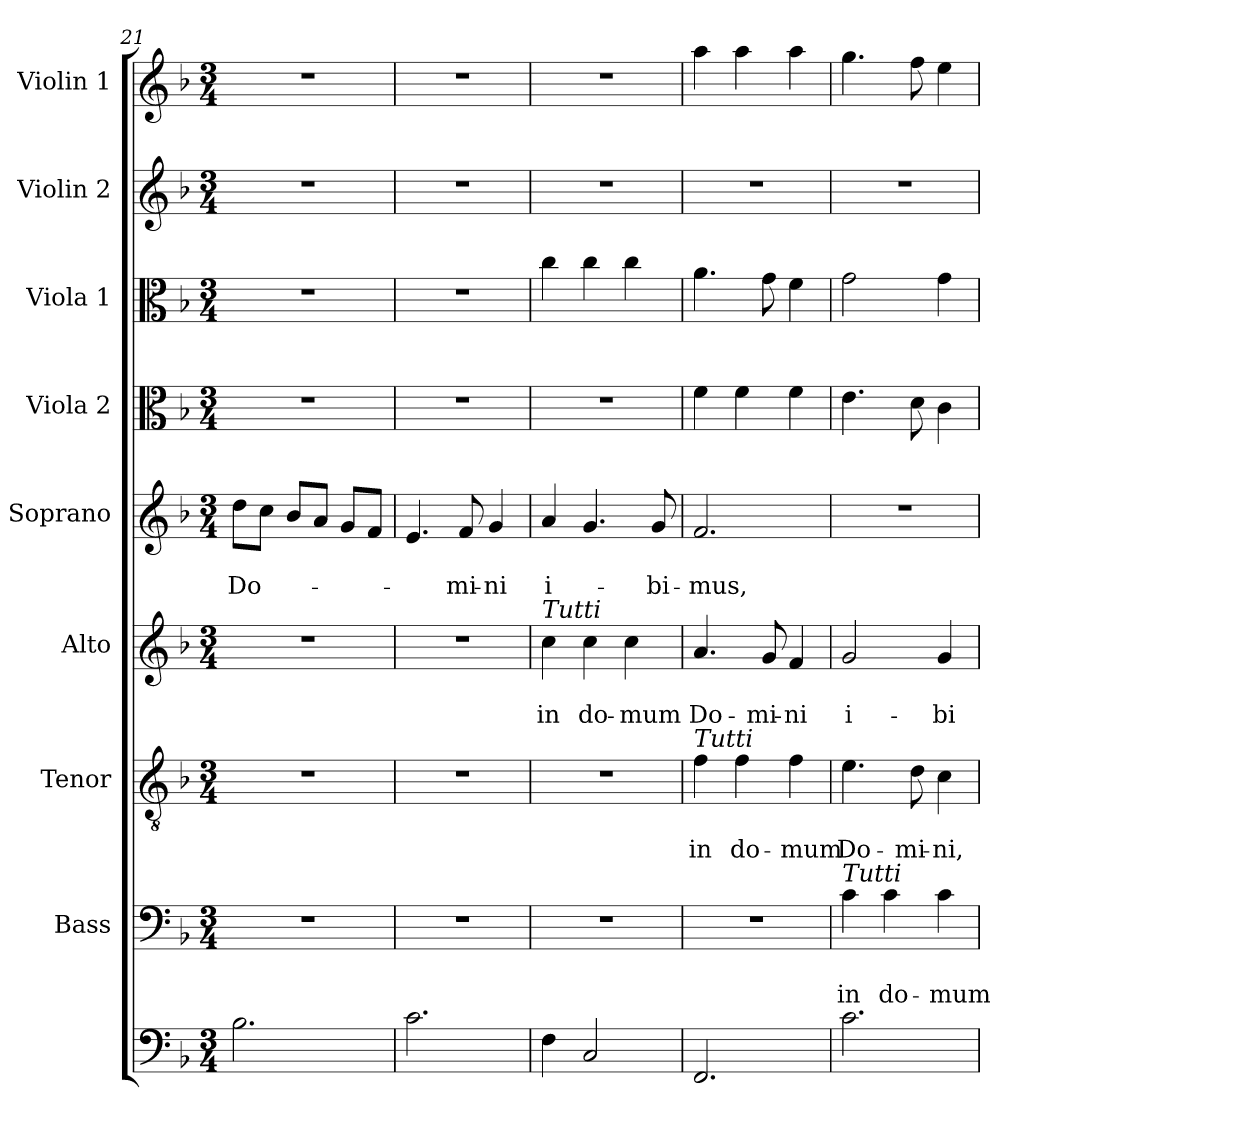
**kern	**kern	**text	**text	**kern	**text	**text	**kern	**text	**text	**kern	**text	**text	**kern	**kern	**kern	**kern
*part9	*part8	*part8	*part8	*part7	*part7	*part7	*part6	*part6	*part6	*part5	*part5	*part5	*part4	*part3	*part2	*part1
*staff9	*staff8	*staff8	*staff8	*staff7	*staff7	*staff7	*staff6	*staff6	*staff6	*staff5	*staff5	*staff5	*staff4	*staff3	*staff2	*staff1
*	*I"Bass	*	*	*I"Tenor	*	*	*I"Alto	*	*	*I"Soprano	*	*	*I"Viola 2	*I"Viola 1	*I"Violin 2	*I"Violin 1
*	*I'B	*	*	*I'T	*	*	*I'A	*	*	*I'S	*	*	*I'Vla. 2	*I'Vla. 1	*I'Vln. 2	*I'Vln. 1
*clefF4	*clefF4	*	*	*clefGv2	*	*	*clefG2	*	*	*clefG2	*	*	*clefC3	*clefC3	*clefG2	*clefG2
*k[b-]	*k[b-]	*	*	*k[b-]	*	*	*k[b-]	*	*	*k[b-]	*	*	*k[b-]	*k[b-]	*k[b-]	*k[b-]
*F:	*F:	*	*	*F:	*	*	*F:	*	*	*F:	*	*	*F:	*F:	*F:	*F:
*M3/4	*M3/4	*	*	*M3/4	*	*	*M3/4	*	*	*M3/4	*	*	*M3/4	*M3/4	*M3/4	*M3/4
=21	=21	=21	=21	=21	=21	=21	=21	=21	=21	=21	=21	=21	=21	=21	=21	=21
!	!	!	!	!	!	!	!	!	!	!	!	!LO:LY:b	!	!	!	!
2.B-\	2.r	.	.	2.r	.	.	2.r	.	.	8dd\L	.	Do-	2.r	2.r	2.r	2.r
.	.	.	.	.	.	.	.	.	.	8cc\J	.	.	.	.	.	.
.	.	.	.	.	.	.	.	.	.	8b-/L	.	.	.	.	.	.
.	.	.	.	.	.	.	.	.	.	8a/J	.	.	.	.	.	.
.	.	.	.	.	.	.	.	.	.	8g/L	.	.	.	.	.	.
.	.	.	.	.	.	.	.	.	.	8f/J	.	.	.	.	.	.
=22	=22	=22	=22	=22	=22	=22	=22	=22	=22	=22	=22	=22	=22	=22	=22	=22
2.c\	2.r	.	.	2.r	.	.	2.r	.	.	4.e/	.	.	2.r	2.r	2.r	2.r
!	!	!	!	!	!	!	!	!	!	!	!	!LO:LY:b	!	!	!	!
.	.	.	.	.	.	.	.	.	.	8f/	.	-mi-	.	.	.	.
!	!	!	!	!	!	!	!	!	!	!	!	!LO:LY:b	!	!	!	!
.	.	.	.	.	.	.	.	.	.	4g/	.	-ni	.	.	.	.
=23	=23	=23	=23	=23	=23	=23	=23	=23	=23	=23	=23	=23	=23	=23	=23	=23
*^	*	*	*	*	*	*	*	*	*	*	*	*	*	*	*	*
!	!	!	!	!	!	!	!	!LO:TX:a:i:t=Tutti	!	!	!	!	!	!	!	!	!
!	!	!	!	!	!	!	!	!	!	!LO:LY:b	!	!	!LO:LY:b	!	!	!	!
4F\	4ryy	2.r	.	.	2.r	.	.	4cc\	.	in	4a/	.	i-	2.r	4cc\	2.r	2.r
!	!	!	!	!	!	!	!	!	!	!LO:LY:b	!	!	!	!	!	!	!
2C/	4ryy	.	.	.	.	.	.	4cc\	.	do-	4.g/	.	.	.	4cc\	.	.
!	!	!	!	!	!	!	!	!	!	!LO:LY:b	!	!	!	!	!	!	!
.	4ryy	.	.	.	.	.	.	4cc\	.	-mum	.	.	.	.	4cc\	.	.
!	!	!	!	!	!	!	!	!	!	!	!	!	!LO:LY:b	!	!	!	!
.	.	.	.	.	.	.	.	.	.	.	8g/	.	-bi-	.	.	.	.
*v	*v	*	*	*	*	*	*	*	*	*	*	*	*	*	*	*	*
=24	=24	=24	=24	=24	=24	=24	=24	=24	=24	=24	=24	=24	=24	=24	=24	=24
!	!	!	!	!LO:TX:a:i:t=Tutti	!	!	!	!	!	!	!	!	!	!	!	!
!	!	!	!	!	!	!LO:LY:b	!	!	!LO:LY:b	!	!	!LO:LY:b	!	!	!	!
2.FF/	2.r	.	.	4f\	.	in	4.a/	.	Do-	2.f/	.	-mus,	4f\	4.a\	2.r	4aa\
!	!	!	!	!	!	!LO:LY:b	!	!	!	!	!	!	!	!	!	!
.	.	.	.	4f\	.	do-	.	.	.	.	.	.	4f\	.	.	4aa\
!	!	!	!	!	!	!	!	!	!LO:LY:b	!	!	!	!	!	!	!
.	.	.	.	.	.	.	8g/	.	-mi-	.	.	.	.	8g\	.	.
!	!	!	!	!	!	!LO:LY:b	!	!	!LO:LY:b	!	!	!	!	!	!	!
.	.	.	.	4f\	.	-mum	4f/	.	-ni	.	.	.	4f\	4f\	.	4aa\
=25	=25	=25	=25	=25	=25	=25	=25	=25	=25	=25	=25	=25	=25	=25	=25	=25
!	!LO:TX:a:i:t=Tutti	!	!	!	!	!	!	!	!	!	!	!	!	!	!	!
!	!	!	!LO:LY:b	!	!	!LO:LY:b	!	!	!LO:LY:b	!	!	!	!	!	!	!
2.c\	4c\	.	in	4.e\	.	Do-	2g/	.	i-	2.r	.	.	4.e\	2g\	2.r	4.gg\
!	!	!	!LO:LY:b	!	!	!	!	!	!	!	!	!	!	!	!	!
.	4c\	.	do-	.	.	.	.	.	.	.	.	.	.	.	.	.
!	!	!	!	!	!	!LO:LY:b	!	!	!	!	!	!	!	!	!	!
.	.	.	.	8d\	.	-mi-	.	.	.	.	.	.	8d\	.	.	8ff\
!	!	!	!LO:LY:b	!	!	!LO:LY:b	!	!	!LO:LY:b	!	!	!	!	!	!	!
.	4c\	.	-mum	4c\	.	-ni,	4g/	.	-bi-	.	.	.	4c\	4g\	.	4ee\
=	=	=	=	=	=	=	=	=	=	=	=	=	=	=	=	=
*-	*-	*-	*-	*-	*-	*-	*-	*-	*-	*-	*-	*-	*-	*-	*-	*-
